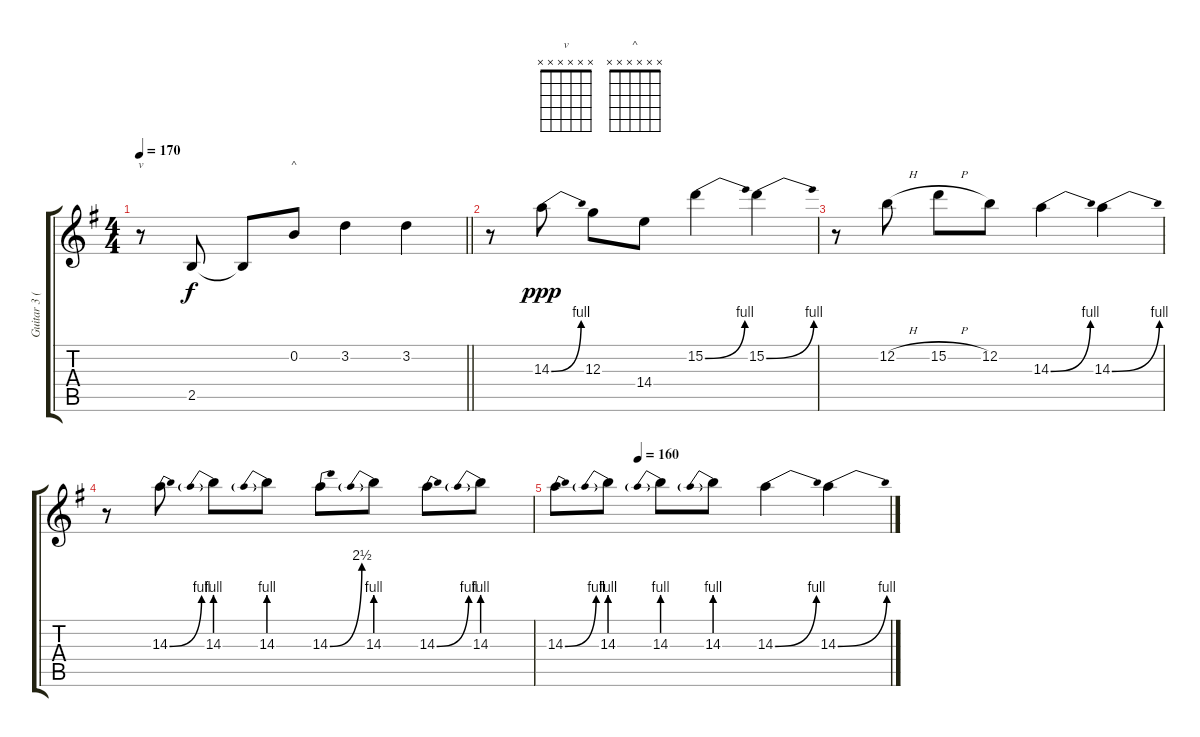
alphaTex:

\track ("Guitar 3 (ending solo)" "Guitar 3 (") {instrument distortionguitar}
\staff {score tabs}
\tuning (E4 B3 G3 D3 A2 E2) {hide}
\chord ("v" x x x x x x)
\chord ("^" x x x x x x)
\ts (4 4)
\tempo 170
\clef g2
\barLineRight lightlight
\ks eminor
r.8{ch "v" dy ppp} 2.5.8{dy f} 2.5{t}.8 0.2.8{ch "^"} 3.2.4 3.2.4 |
r.8 14.3{be (bend 0 0 60 4)}.8{dy ppp} 12.3.8 14.4.8 15.2{be (bend 0 0 60 4)}.4 15.2{be (bend 0 0 60 4)}.4 |
r.8 12.2{h}.8 15.2{h}.8 12.2.8 14.3{be (bend 0 0 60 4)}.4 14.3{be (bend 0 0 60 4)}.4 |
r.8 14.3{be (bend 0 0 60 4)}.8 14.3{be (prebend 0 4 60 4)}.8 14.3{be (prebend 0 4 60 4)}.8 14.3{be (bend 0 0 60 10)}.8 14.3{be (prebend 0 4 60 4)}.8 14.3{be (bend 0 0 60 4)}.8 14.3{be (prebend 0 4 60 4)}.8 |
\tempo (160 0.25)
14.3{be (bend 0 0 60 4)}.8 14.3{be (prebend 0 4 60 4)}.8 14.3{be (prebend 0 4 60 4)}.8 14.3{be (prebend 0 4 60 4)}.8 14.3{be (bend 0 0 60 4)}.4 14.3{be (bend 0 0 60 4)}.4
